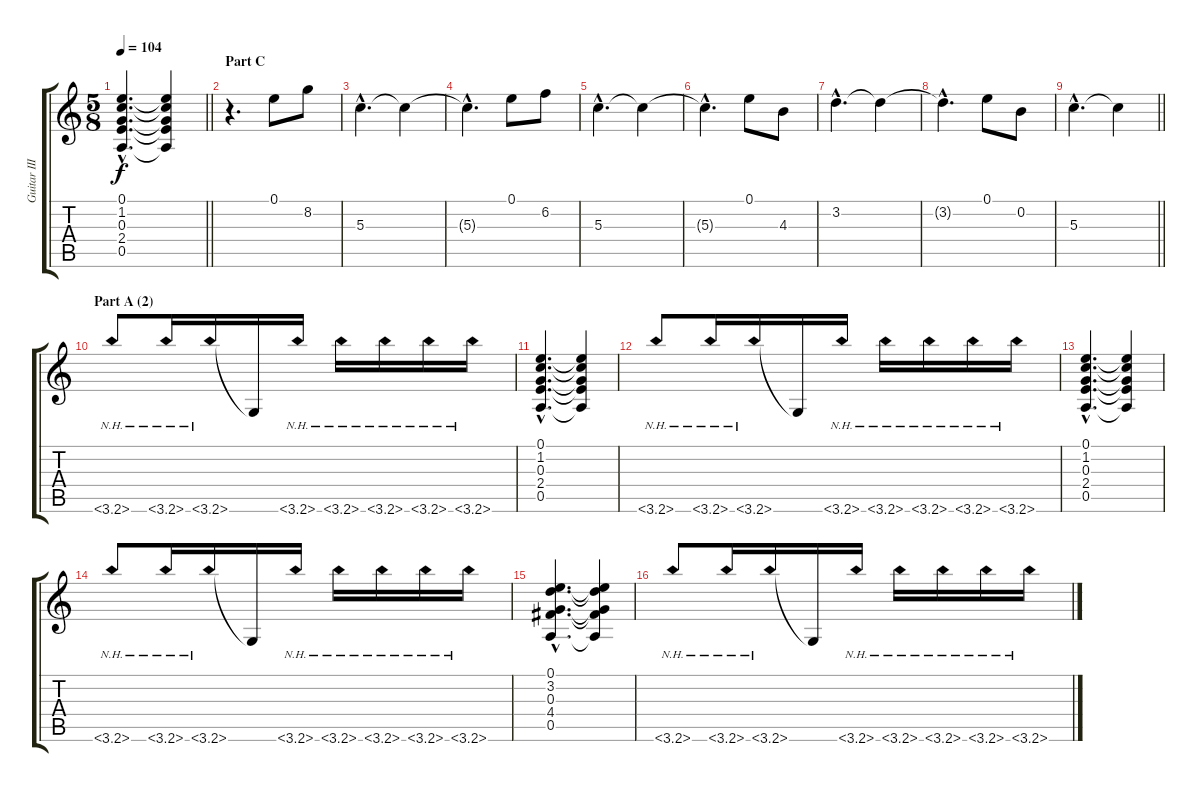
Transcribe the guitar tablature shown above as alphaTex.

\track ("Guitar III (Inoran)" "Guitar III") {instrument electricguitarclean}
\staff {score tabs}
\tuning (E4 B3 G3 D3 A2 E2) {hide}
\ts (5 8)
\tempo 104
\clef g2
\barLineRight lightlight
\ks c
(0.1{hac} 1.2{hac} 0.3{hac} 2.4{hac} 0.5{hac}).4{d dy f} (0.1{t} 1.2{t} 0.3{t} 2.4{t} 0.5{t}).4 |
\section ("" "Part C")
r.4{d instrument electricguitarclean} 0.1.8 8.2.8 |
5.3{hac}.4{d} 5.3{t}.4 |
5.3{hac t}.4{d} 0.1.8 6.2.8 |
5.3{hac}.4{d} 5.3{t}.4 |
5.3{hac t}.4{d} 0.1.8 4.3.8 |
3.2{hac}.4{d} 3.2{t}.4 |
3.2{hac t}.4{d} 0.1.8 0.2.8 |
\barLineRight lightlight
5.3{hac}.4{d} 5.3{t}.4 |
\section ("" "Part A (2)")
3.6{nh}.8{instrument distortionguitar} 3.6{nh}.16 3.6{nh}.16 3.6{t}.16 3.6{nh}.16 3.6{nh}.16 3.6{nh}.16 3.6{nh}.16 3.6{nh}.16 |
(0.1{hac} 1.2{hac} 0.3{hac} 2.4{hac} 0.5{hac}).4{d} (0.1{t} 1.2{t} 0.3{t} 2.4{t} 0.5{t}).4 |
3.6{nh}.8 3.6{nh}.16 3.6{nh}.16 3.6{t}.16 3.6{nh}.16 3.6{nh}.16 3.6{nh}.16 3.6{nh}.16 3.6{nh}.16 |
(0.1{hac} 1.2{hac} 0.3{hac} 2.4{hac} 0.5{hac}).4{d} (0.1{t} 1.2{t} 0.3{t} 2.4{t} 0.5{t}).4 |
3.6{nh}.8 3.6{nh}.16 3.6{nh}.16 3.6{t}.16 3.6{nh}.16 3.6{nh}.16 3.6{nh}.16 3.6{nh}.16 3.6{nh}.16 |
(0.1{hac} 3.2{hac} 0.3{hac} 4.4{hac} 0.5{hac}).4{d} (0.1{t} 3.2{t} 0.3{t} 4.4{t} 0.5{t}).4 |
3.6{nh}.8 3.6{nh}.16 3.6{nh}.16 3.6{t}.16 3.6{nh}.16 3.6{nh}.16 3.6{nh}.16 3.6{nh}.16 3.6{nh}.16
